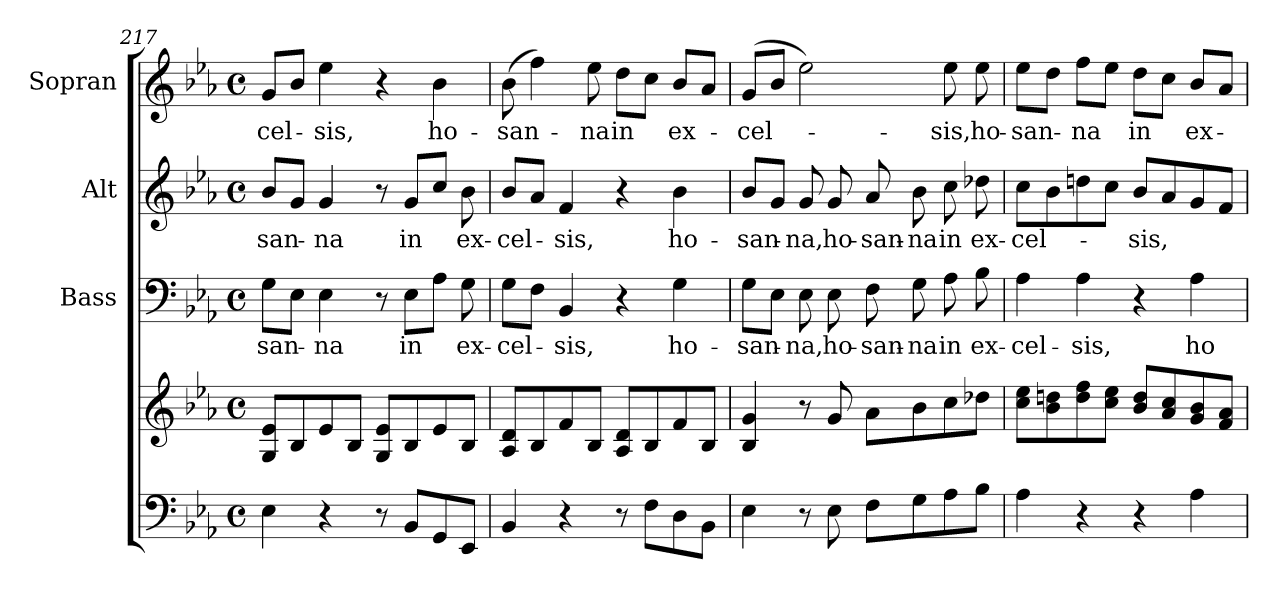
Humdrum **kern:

**kern	**kern	**kern	**text	**kern	**text	**kern	**text
*part4	*part4	*part3	*part3	*part2	*part2	*part1	*part1
*staff5	*staff4	*staff3	*staff3	*staff2	*staff2	*staff1	*staff1
*	*	*I"Bass	*	*I"Alt	*	*I"Sopran	*
*	*	*I'B.	*	*I'A.	*	*I'S.	*
*clefF4	*clefG2	*clefF4	*	*clefG2	*	*clefG2	*
*k[b-e-a-]	*k[b-e-a-]	*k[b-e-a-]	*	*k[b-e-a-]	*	*k[b-e-a-]	*
*E-:	*E-:	*E-:	*	*E-:	*	*E-:	*
*M4/4	*M4/4	*M4/4	*	*M4/4	*	*M4/4	*
*met(c)	*met(c)	*met(c)	*	*met(c)	*	*met(c)	*
=217	=217	=217	=217	=217	=217	=217	=217
!	!	!	!LO:LY:b	!	!LO:LY:b	!	!LO:LY:b
4E-\	8G/ 8e-/L	8G\L	-san-	8b-/L	-san-	8g/L	cel-
.	8B-/	8E-\J	.	8g/J	.	8b-/J	.
!	!	!	!LO:LY:b	!	!LO:LY:b	!	!LO:LY:b
4r	8e-/	4E-\	-na	4g/	-na	4ee-\	-sis,
.	8B-/J	.	.	.	.	.	.
8r	8G/ 8e-/L	8r	.	8r	.	4r	.
!	!	!	!LO:LY:b	!	!LO:LY:b	!	!
8BB-/L	8B-/	8E-\L	in	8g/L	in	.	.
!	!	!	!	!	!	!	!LO:LY:b
8GG/	8e-/	8A-\J	.	8cc/J	.	4b-\	ho-
!	!	!	!LO:LY:b	!	!LO:LY:b	!	!
8EE-/J	8B-/J	8G\	ex-	8b-\	ex-	.	.
!!LO:LB:g=z
=218	=218	=218	=218	=218	=218	=218	=218
!	!	!	!LO:LY:b	!	!LO:LY:b	!	!LO:LY:b
4BB-/	8A-/ 8d/L	8G\L	-cel-	8b-/L	-cel-	(>8b-\	-san-
.	8B-/	8F\J	.	8a-/J	.	4ff\)	.
!	!	!	!LO:LY:b	!	!LO:LY:b	!	!
4r	8f/	4BB-/	-sis,	4f/	-sis,	.	.
!	!	!	!	!	!	!	!LO:LY:b
.	8B-/J	.	.	.	.	8ee-\	-na
!	!	!	!	!	!	!	!LO:LY:b
8r	8A-/ 8d/L	4r	.	4r	.	8dd\L	in
8F\L	8B-/	.	.	.	.	8cc\J	.
!	!	!	!LO:LY:b	!	!LO:LY:b	!	!LO:LY:b
8D\	8f/	4G\	ho-	4b-\	ho-	8b-/L	ex-
8BB-\J	8B-/J	.	.	.	.	8a-/J	.
=219	=219	=219	=219	=219	=219	=219	=219
!	!	!	!LO:LY:b	!	!LO:LY:b	!	!LO:LY:b
4E-\	4B-/ 4g/	8G\L	-san-	8b-/L	-san-	(>8g/L	-cel-
.	.	8E-\J	.	8g/J	.	8b-/J	.
!	!	!	!LO:LY:b	!	!LO:LY:b	!	!
8r	8r	8E-\	-na,	8g/	-na,	2ee-\)	.
!	!	!	!LO:LY:b	!	!LO:LY:b	!	!
8E-\	8g/	8E-\	ho-	8g/	ho-	.	.
!	!	!	!LO:LY:b	!	!LO:LY:b	!	!
8F\L	8a-\L	8F\	-san-	8a-/	-san-	.	.
!	!	!	!LO:LY:b	!	!LO:LY:b	!	!
8G\	8b-\	8G\	-na	8b-\	-na	.	.
!	!	!	!LO:LY:b	!	!LO:LY:b	!	!LO:LY:b
8A-\	8cc\	8A-\	in	8cc\	in	8ee-\	-sis,
!	!	!	!LO:LY:b	!	!LO:LY:b	!	!LO:LY:b
8B-\J	8dd-X\J	8B-\	ex-	8dd-X\	ex-	8ee-\	ho-
=220	=220	=220	=220	=220	=220	=220	=220
!	!	!	!LO:LY:b	!	!LO:LY:b	!	!LO:LY:b
4A-\	8cc\ 8ee-\L	4A-\	-cel-	8cc\L	-cel-	8ee-\L	-san-
.	8b-\ 8ddn\	.	.	8b-\	.	8dd\J	.
!	!	!	!LO:LY:b	!	!	!	!LO:LY:b
4r	8dd\ 8ff\	4A-\	-sis,	8ddn\	.	8ff\L	-na
.	8cc\ 8ee-\J	.	.	8cc\J	.	8ee-\J	.
!	!	!	!	!	!LO:LY:b	!	!LO:LY:b
4r	8b-/ 8dd/L	4r	.	8b-/L	-sis,	8dd\L	in
.	8a-/ 8cc/	.	.	8a-/	.	8cc\J	.
!	!	!	!LO:LY:b	!	!	!	!LO:LY:b
4A-\	8g/ 8b-/	4A-\	ho-	8g/	.	8b-/L	ex-
.	8f/ 8a-/J	.	.	8f/J	.	8a-/J	.
=	=	=	=	=	=	=	=
*-	*-	*-	*-	*-	*-	*-	*-
